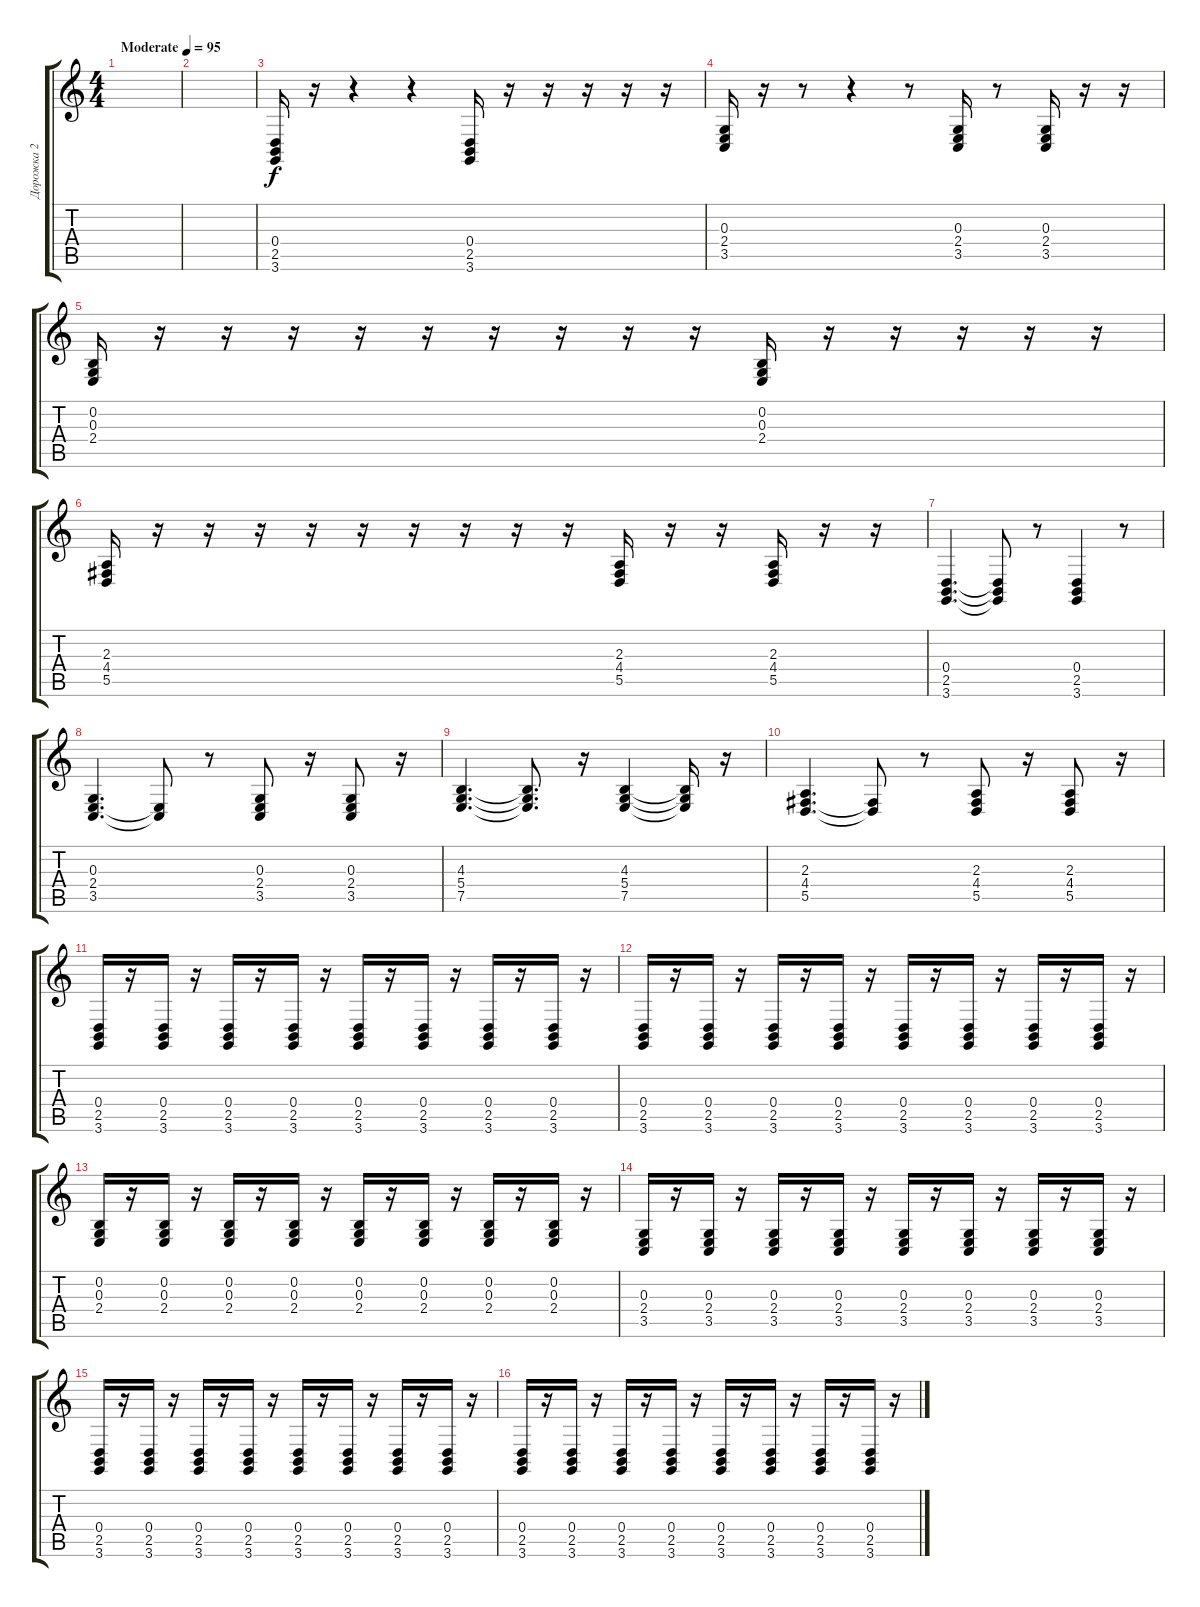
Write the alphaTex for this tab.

\track ("Дорожка 2" "Дорожка 2") {instrument brightacousticpiano}
\staff {score tabs}
\tuning (E4 B3 G3 D3 A2 E2) {hide}
\ts (4 4)
\tempo (95 "Moderate")
\clef g2
\ks c
|
|
(0.4 2.5 3.6).16 r.16 r.4 r.4 (0.4 2.5 3.6).16 r.16 r.16 r.16 r.16 r.16 |
(0.3 2.4 3.5).16 r.16 r.8 r.4 r.8 (0.3 2.4 3.5).16 r.8 (0.3 2.4 3.5).16 r.16 r.16 |
(0.2 0.3 2.4).16 r.16 r.16 r.16 r.16 r.16 r.16 r.16 r.16 r.16 (0.2 0.3 2.4).16 r.16 r.16 r.16 r.16 r.16 |
(2.3 4.4 5.5).16 r.16 r.16 r.16 r.16 r.16 r.16 r.16 r.16 r.16 (2.3 4.4 5.5).16 r.16 r.16 (2.3 4.4 5.5).16 r.16 r.16 |
(0.4 2.5 3.6).4{d} (0.4{t} 2.5{t} 3.6{t}).8 r.8 (0.4 2.5 3.6).4 r.8 |
(0.3 2.4 3.5).4{d} (2.4{t} 3.5{t}).8 r.8 (0.3 2.4 3.5).8 r.16 (0.3 2.4 3.5).8 r.16 |
(4.3 5.4 7.5).4{d} (4.3{t} 5.4{t} 7.5{t}).8{d} r.16 (4.3 5.4 7.5).4 (4.3{t} 5.4{t} 7.5{t}).16 r.16 |
(2.3 4.4 5.5).4{d} (4.4{t} 5.5{t}).8 r.8 (2.3 4.4 5.5).8 r.16 (2.3 4.4 5.5).8 r.16 |
(0.4 2.5 3.6).16 r.16 (0.4 2.5 3.6).16 r.16 (0.4 2.5 3.6).16 r.16 (0.4 2.5 3.6).16 r.16 (0.4 2.5 3.6).16 r.16 (0.4 2.5 3.6).16 r.16 (0.4 2.5 3.6).16 r.16 (0.4 2.5 3.6).16 r.16 |
(0.4 2.5 3.6).16 r.16 (0.4 2.5 3.6).16 r.16 (0.4 2.5 3.6).16 r.16 (0.4 2.5 3.6).16 r.16 (0.4 2.5 3.6).16 r.16 (0.4 2.5 3.6).16 r.16 (0.4 2.5 3.6).16 r.16 (0.4 2.5 3.6).16 r.16 |
(0.2 0.3 2.4).16 r.16 (0.2 0.3 2.4).16 r.16 (0.2 0.3 2.4).16 r.16 (0.2 0.3 2.4).16 r.16 (0.2 0.3 2.4).16 r.16 (0.2 0.3 2.4).16 r.16 (0.2 0.3 2.4).16 r.16 (0.2 0.3 2.4).16 r.16 |
(0.3 2.4 3.5).16 r.16 (0.3 2.4 3.5).16 r.16 (0.3 2.4 3.5).16 r.16 (0.3 2.4 3.5).16 r.16 (0.3 2.4 3.5).16 r.16 (0.3 2.4 3.5).16 r.16 (0.3 2.4 3.5).16 r.16 (0.3 2.4 3.5).16 r.16 |
(0.4 2.5 3.6).16 r.16 (0.4 2.5 3.6).16 r.16 (0.4 2.5 3.6).16 r.16 (0.4 2.5 3.6).16 r.16 (0.4 2.5 3.6).16 r.16 (0.4 2.5 3.6).16 r.16 (0.4 2.5 3.6).16 r.16 (0.4 2.5 3.6).16 r.16 |
(0.4 2.5 3.6).16 r.16 (0.4 2.5 3.6).16 r.16 (0.4 2.5 3.6).16 r.16 (0.4 2.5 3.6).16 r.16 (0.4 2.5 3.6).16 r.16 (0.4 2.5 3.6).16 r.16 (0.4 2.5 3.6).16 r.16 (0.4 2.5 3.6).16 r.16
